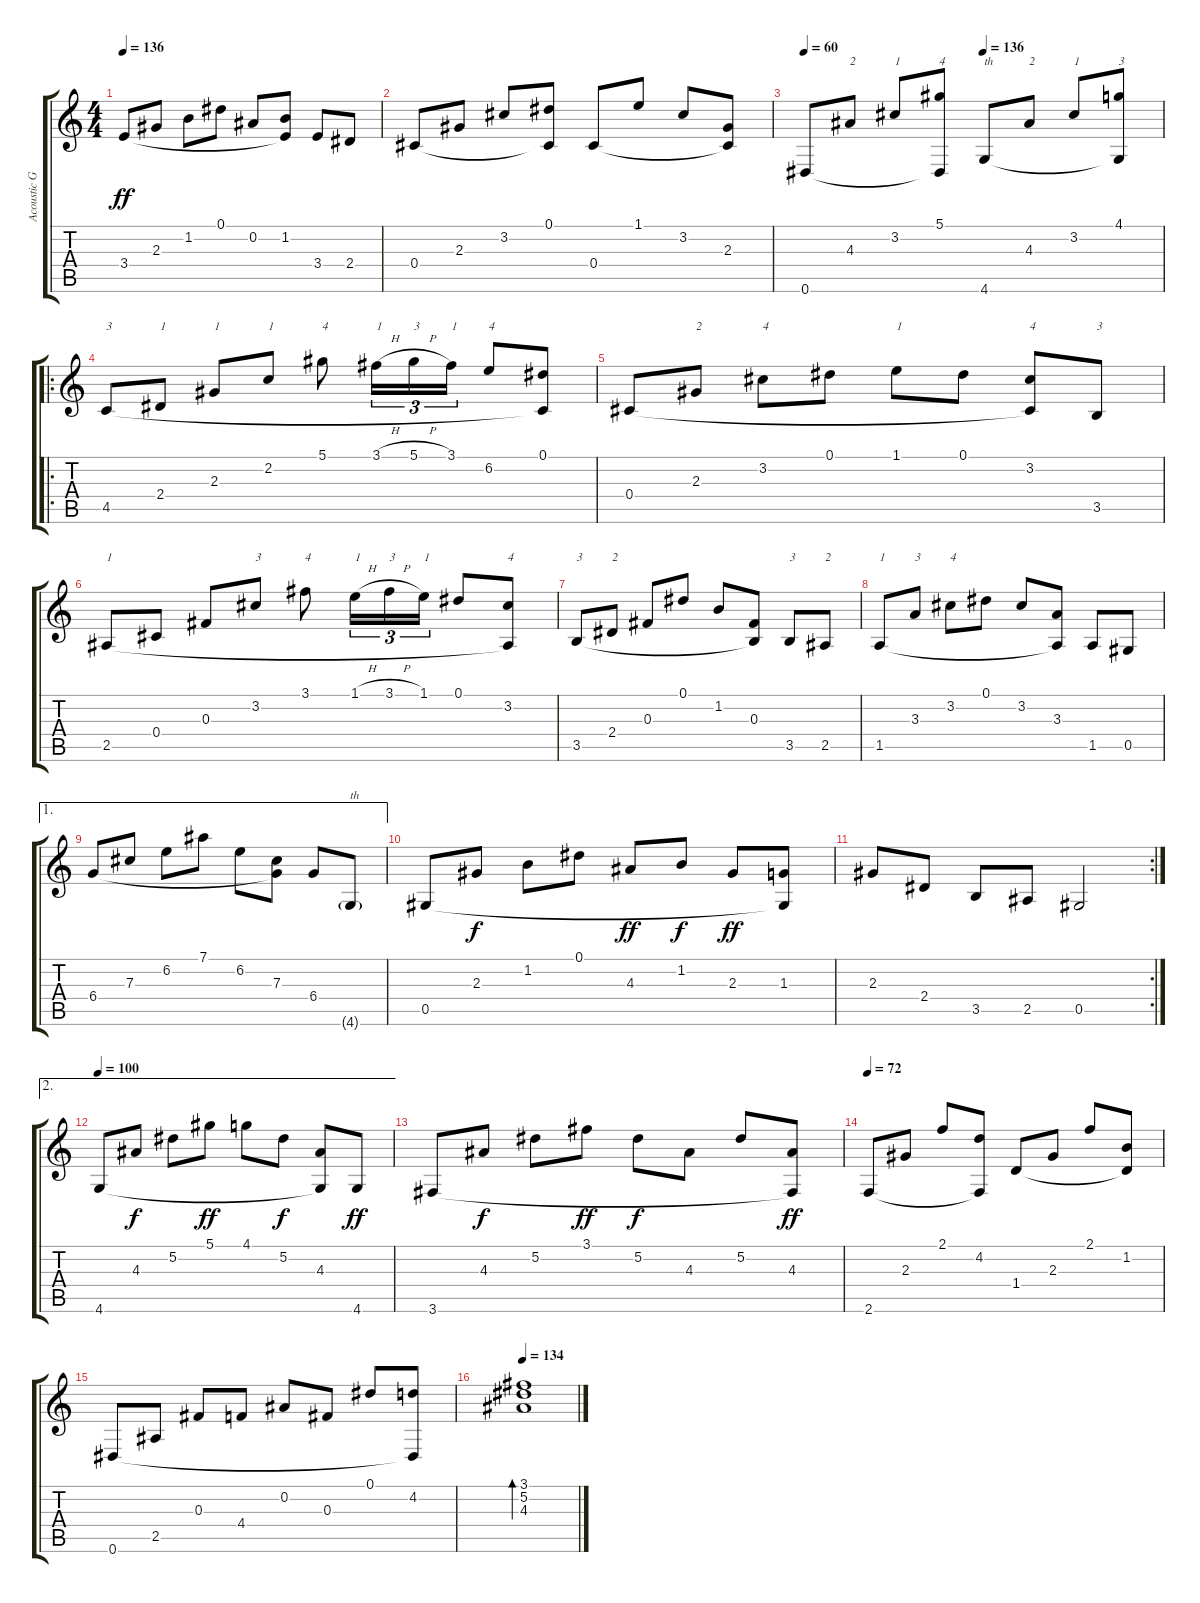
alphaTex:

\track ("Acoustic Guitar" "Acoustic G") {instrument acousticguitarnylon}
\staff {score tabs}
\tuning (Eb4 Bb3 Gb3 Db3 Ab2 Eb2) {hide}
\ts (4 4)
\tempo 136
\clef g2
\ks c
3.4.8{dy ff} 2.3.8 1.2.8 0.1.8 0.2.8 (1.2 3.4{t}).8 3.4.8 2.4.8 |
0.4.8 2.3.8 3.2.8 (0.1 0.4{t}).8 0.4.8 1.1.8 3.2.8 (2.3 0.4{t}).8 |
\tempo 60
\tempo (136 0.5)
0.6.8 4.3.8{txt "2"} 3.2.8{txt "1"} (5.1 0.6{t}).8{txt "4"} 4.6.8{txt "th"} 4.3.8{txt "2"} 3.2.8{txt "1"} (4.1 4.6{t}).8{txt "3"} |
\ro
4.5.8{txt "3"} 2.4.8{txt "1"} 2.3.8{txt "1"} 2.2.8{txt "1"} 5.1.8{txt "4"} 3.1{h}.16{tu (3 2) txt "1"} 5.1{h}.16{tu (3 2) txt "3"} 3.1.16{tu (3 2) txt "1"} 6.2.8{txt "4"} (0.1 4.5{t}).8 |
0.4.8 2.3.8{txt "2"} 3.2.8{txt "4"} 0.1.8 1.1.8{txt "1"} 0.1.8 (3.2 0.4{t}).8{txt "4"} 3.5.8{txt "3"} |
2.5.8{txt "1"} 0.4.8 0.3.8 3.2.8{txt "3"} 3.1.8{txt "4"} 1.1{h}.16{tu (3 2) txt "1"} 3.1{h}.16{tu (3 2) txt "3"} 1.1.16{tu (3 2) txt "1"} 0.1.8 (3.2 2.5{t}).8{txt "4"} |
3.5.8{txt "3"} 2.4.8{txt "2"} 0.3.8 0.1.8 1.2.8 (0.3 3.5{t}).8 3.5.8{txt "3"} 2.5.8{txt "2"} |
1.5.8{txt "1"} 3.3.8{txt "3"} 3.2.8{txt "4"} 0.1.8 3.2.8 (3.3 1.5{t}).8 1.5.8 0.5.8 |
\ae 1
6.4.8 7.3.8 6.2.8 7.1.8 6.2.8 (7.3 6.4{t}).8 6.4.8 4.6{g}.8{txt "th"} |
0.5.8 2.3.8{dy f} 1.2.8 0.1.8 4.3.8{dy ff} 1.2.8{dy f} 2.3.8{dy ff} (1.3 0.5{t}).8 |
\rc 2
2.3.8 2.4.8 3.5.8 2.5.8 0.5.2 |
\ae 2
\tempo 100
4.6.8 4.3.8{dy f} 5.2.8 5.1.8{dy ff} 4.1.8 5.2.8{dy f} (4.3 4.6{t}).8 4.6.8{dy ff} |
3.6.8 4.3.8{dy f} 5.2.8 3.1.8{dy ff} 5.2.8{dy f} 4.3.8 5.2.8 (4.3 3.6{t}).8{dy ff} |
\tempo 72
2.6.8 2.3.8 2.1.8 (4.2 2.6{t}).8 1.4.8 2.3.8 2.1.8 (1.2 1.4{t}).8 |
0.6.8 2.5.8 0.3.8 4.4.8 0.2.8 0.3.8 0.1.8 (4.2 0.6{t}).8 |
\tempo 134
(3.1 5.2 4.3).1{bd 240}
